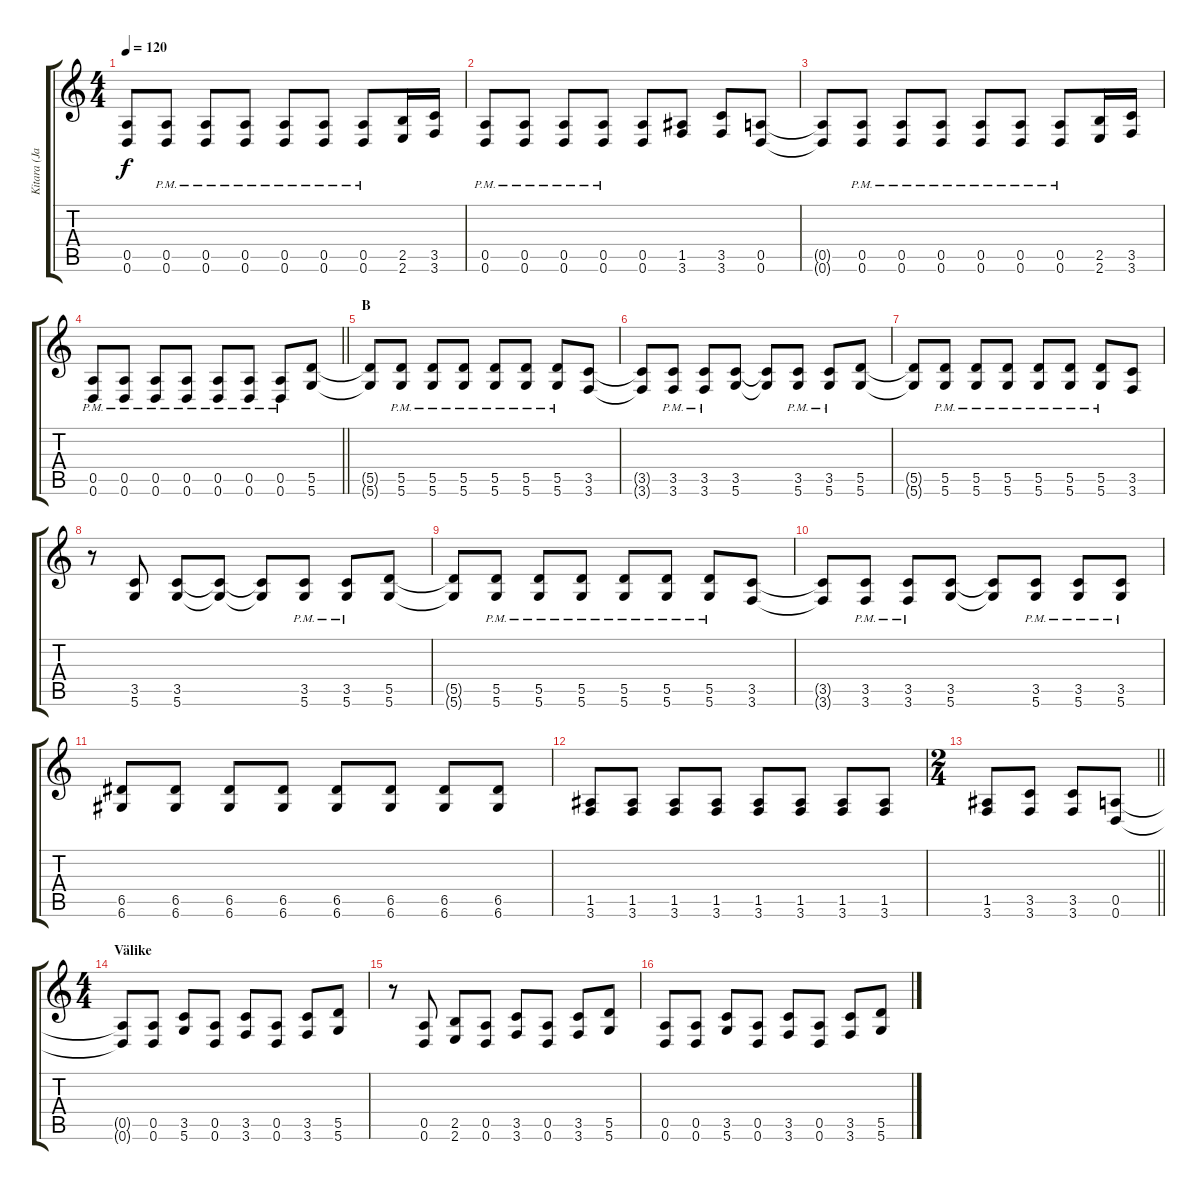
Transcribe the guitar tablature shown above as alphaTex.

\track ("Kitara (Jarkko Petosalmi)" "Kitara (Ja") {instrument distortionguitar}
\staff {score tabs}
\tuning (E4 B3 G3 D3 A2 D2) {hide}
\ts (4 4)
\tempo 120
\clef g2
\ks c
(0.5{t} 0.6{t}).8{dy f} (0.5{pm} 0.6{pm}).8 (0.5{pm} 0.6{pm}).8 (0.5{pm} 0.6{pm}).8 (0.5{pm} 0.6{pm}).8 (0.5{pm} 0.6{pm}).8 (0.5{pm} 0.6{pm}).8 (2.5 2.6).16 (3.5 3.6).16 |
(0.5{pm} 0.6{pm}).8 (0.5{pm} 0.6{pm}).8 (0.5{pm} 0.6{pm}).8 (0.5{pm} 0.6{pm}).8 (0.5 0.6).8 (1.5 3.6).8 (3.5 3.6).8 (0.5 0.6).8 |
(0.5{t} 0.6{t}).8 (0.5{pm} 0.6{pm}).8 (0.5{pm} 0.6{pm}).8 (0.5{pm} 0.6{pm}).8 (0.5{pm} 0.6{pm}).8 (0.5{pm} 0.6{pm}).8 (0.5{pm} 0.6{pm}).8 (2.5 2.6).16 (3.5 3.6).16 |
\barLineRight lightlight
(0.5{pm} 0.6{pm}).8 (0.5{pm} 0.6{pm}).8 (0.5{pm} 0.6{pm}).8 (0.5{pm} 0.6{pm}).8 (0.5{pm} 0.6{pm}).8 (0.5{pm} 0.6{pm}).8 (0.5{pm} 0.6{pm}).8 (5.5 5.6).8 |
\section ("" "B")
(5.5{t} 5.6{t}).8 (5.5{pm} 5.6{pm}).8 (5.5{pm} 5.6{pm}).8 (5.5{pm} 5.6{pm}).8 (5.5{pm} 5.6{pm}).8 (5.5{pm} 5.6{pm}).8 (5.5{pm} 5.6{pm}).8 (3.5 3.6).8 |
(3.5{t} 3.6{t}).8 (3.5{pm} 3.6{pm}).8 (3.5{pm} 3.6{pm}).8 (3.5 5.6).8 (3.5{t} 5.6{t}).8 (3.5{pm} 5.6{pm}).8 (3.5{pm} 5.6{pm}).8 (5.5 5.6).8 |
(5.5{t} 5.6{t}).8 (5.5{pm} 5.6{pm}).8 (5.5{pm} 5.6{pm}).8 (5.5{pm} 5.6{pm}).8 (5.5{pm} 5.6{pm}).8 (5.5{pm} 5.6{pm}).8 (5.5{pm} 5.6{pm}).8 (3.5 3.6).8 |
r.8 (3.5 5.6).8 (3.5 5.6).8 (3.5{t} 5.6{t}).8 (3.5{t} 5.6{t}).8 (3.5{pm} 5.6{pm}).8 (3.5{pm} 5.6{pm}).8 (5.5 5.6).8 |
(5.5{t} 5.6{t}).8 (5.5{pm} 5.6{pm}).8 (5.5{pm} 5.6{pm}).8 (5.5{pm} 5.6{pm}).8 (5.5{pm} 5.6{pm}).8 (5.5{pm} 5.6{pm}).8 (5.5{pm} 5.6{pm}).8 (3.5 3.6).8 |
(3.5{t} 3.6{t}).8 (3.5{pm} 3.6{pm}).8 (3.5{pm} 3.6{pm}).8 (3.5 5.6).8 (3.5{t} 5.6{t}).8 (3.5{pm} 5.6{pm}).8 (3.5{pm} 5.6{pm}).8 (3.5{pm} 5.6{pm}).8 |
(6.5 6.6).8 (6.5 6.6).8 (6.5 6.6).8 (6.5 6.6).8 (6.5 6.6).8 (6.5 6.6).8 (6.5 6.6).8 (6.5 6.6).8 |
(1.5 3.6).8 (1.5 3.6).8 (1.5 3.6).8 (1.5 3.6).8 (1.5 3.6).8 (1.5 3.6).8 (1.5 3.6).8 (1.5 3.6).8 |
\ts (2 4)
\barLineRight lightlight
(1.5 3.6).8 (3.5 3.6).8 (3.5 3.6).8 (0.5 0.6).8 |
\ts (4 4)
\section ("" "Välike")
(0.5{t} 0.6{t}).8 (0.5 0.6).8 (3.5 5.6).8 (0.5 0.6).8 (3.5 3.6).8 (0.5 0.6).8 (3.5 3.6).8 (5.5 5.6).8 |
r.8 (0.5 0.6).8 (2.5 2.6).8 (0.5 0.6).8 (3.5 3.6).8 (0.5 0.6).8 (3.5 3.6).8 (5.5 5.6).8 |
(0.5 0.6).8 (0.5 0.6).8 (3.5 5.6).8 (0.5 0.6).8 (3.5 3.6).8 (0.5 0.6).8 (3.5 3.6).8 (5.5 5.6).8
